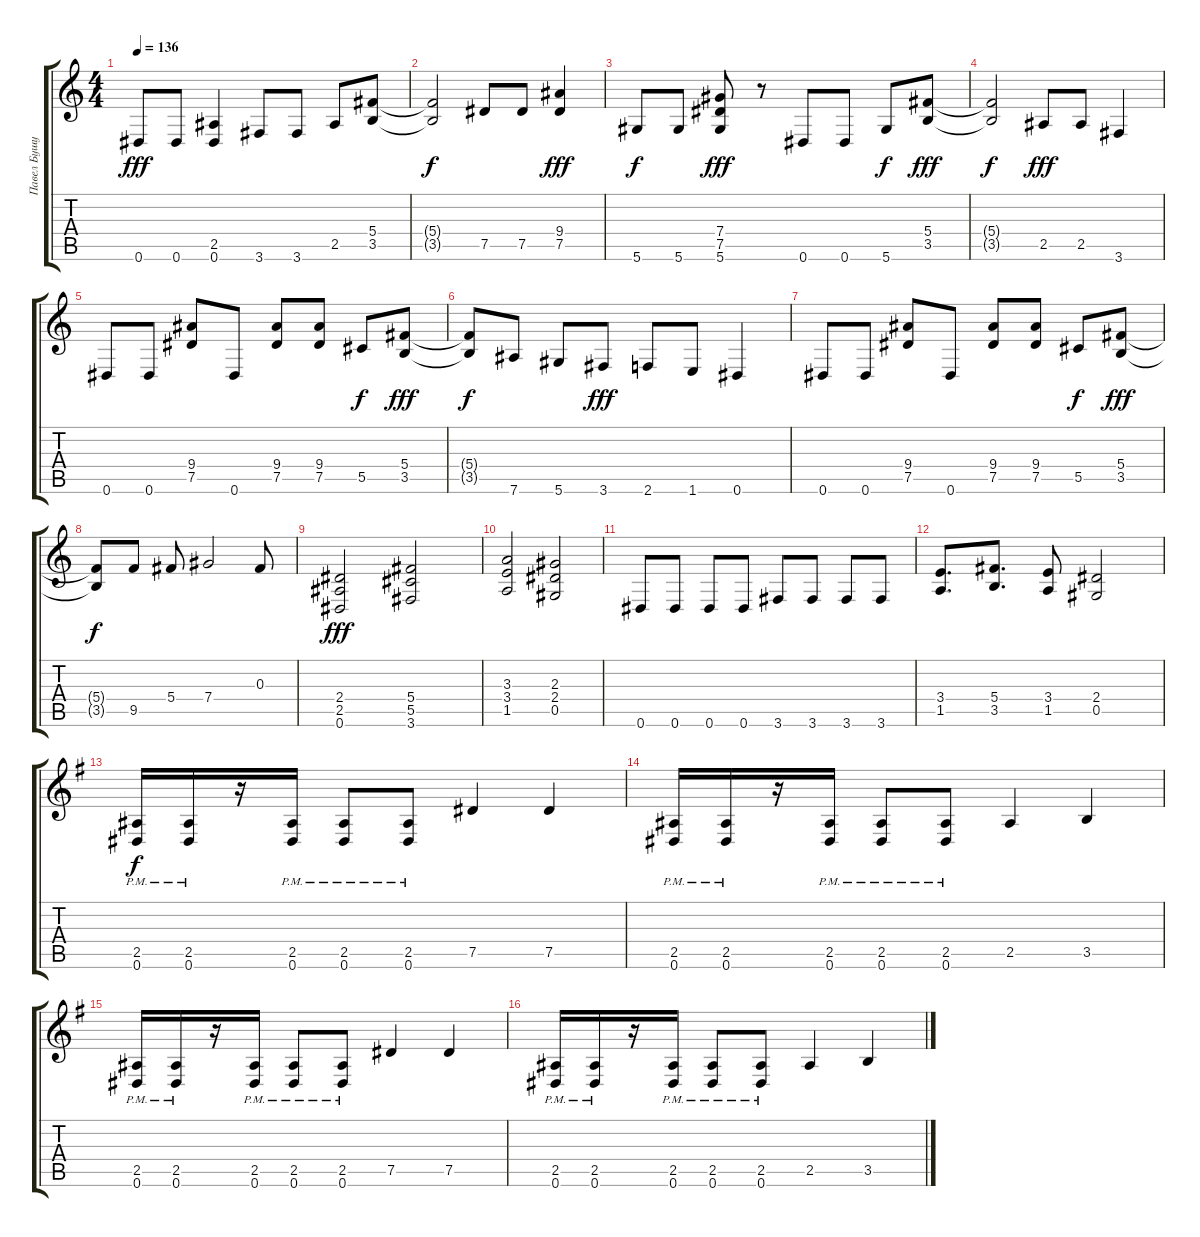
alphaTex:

\track ("Павел Бушуев" "Павел Бушу") {instrument distortionguitar}
\staff {score tabs}
\tuning (Eb4 Bb3 Gb3 Db3 Ab2 Eb2) {hide}
\ts (4 4)
\tempo 136
\clef g2
\ks c
0.6.8{dy fff} 0.6.8 (2.5 0.6).4 3.6.8 3.6.8 2.5.8 (5.4 3.5).8 |
(5.4{t} 3.5{t}).2{dy f} 7.5.8 7.5.8 (9.4 7.5).4{dy fff} |
5.6.8{dy f} 5.6.8 (7.4 7.5 5.6).8{dy fff} r.8 0.6.8 0.6.8 5.6.8{dy f} (5.4 3.5).8{dy fff} |
(5.4{t} 3.5{t}).2{dy f} 2.5.8{dy fff} 2.5.8 3.6.4 |
0.6.8 0.6.8 (9.4 7.5).8 0.6.8 (9.4 7.5).8 (9.4 7.5).8 5.5.8{dy f} (5.4 3.5).8{dy fff} |
(5.4{t} 3.5{t}).8{dy f} 7.6.8 5.6.8 3.6.8{dy fff} 2.6.8 1.6.8 0.6.4 |
0.6.8 0.6.8 (9.4 7.5).8 0.6.8 (9.4 7.5).8 (9.4 7.5).8 5.5.8{dy f} (5.4 3.5).8{dy fff} |
(5.4{t} 3.5{t}).8{dy f} 9.5.8 5.4.8 7.4.2 0.3.8 |
(2.4 2.5 0.6).2{dy fff} (5.4 5.5 3.6).2 |
(3.3 3.4 1.5).2 (2.3 2.4 0.5).2 |
0.6.8 0.6.8 0.6.8 0.6.8 3.6.8 3.6.8 3.6.8 3.6.8 |
(3.4 1.5).8{d} (5.4 3.5).8{d} (3.4 1.5).8 (2.4 0.5).2 |
\ks g
(2.5{pm} 0.6{pm}).16{dy f volume 13} (2.5{pm} 0.6{pm}).16 r.16 (2.5{pm} 0.6{pm}).16 (2.5{pm} 0.6{pm}).8 (2.5{pm} 0.6{pm}).8 7.5.4 7.5.4 |
(2.5{pm} 0.6{pm}).16 (2.5{pm} 0.6{pm}).16 r.16 (2.5{pm} 0.6{pm}).16 (2.5{pm} 0.6{pm}).8 (2.5{pm} 0.6{pm}).8 2.5.4 3.5.4 |
(2.5{pm} 0.6{pm}).16 (2.5{pm} 0.6{pm}).16 r.16 (2.5{pm} 0.6{pm}).16 (2.5{pm} 0.6{pm}).8 (2.5{pm} 0.6{pm}).8 7.5.4 7.5.4 |
(2.5{pm} 0.6{pm}).16 (2.5{pm} 0.6{pm}).16 r.16 (2.5{pm} 0.6{pm}).16 (2.5{pm} 0.6{pm}).8 (2.5{pm} 0.6{pm}).8 2.5.4 3.5.4
